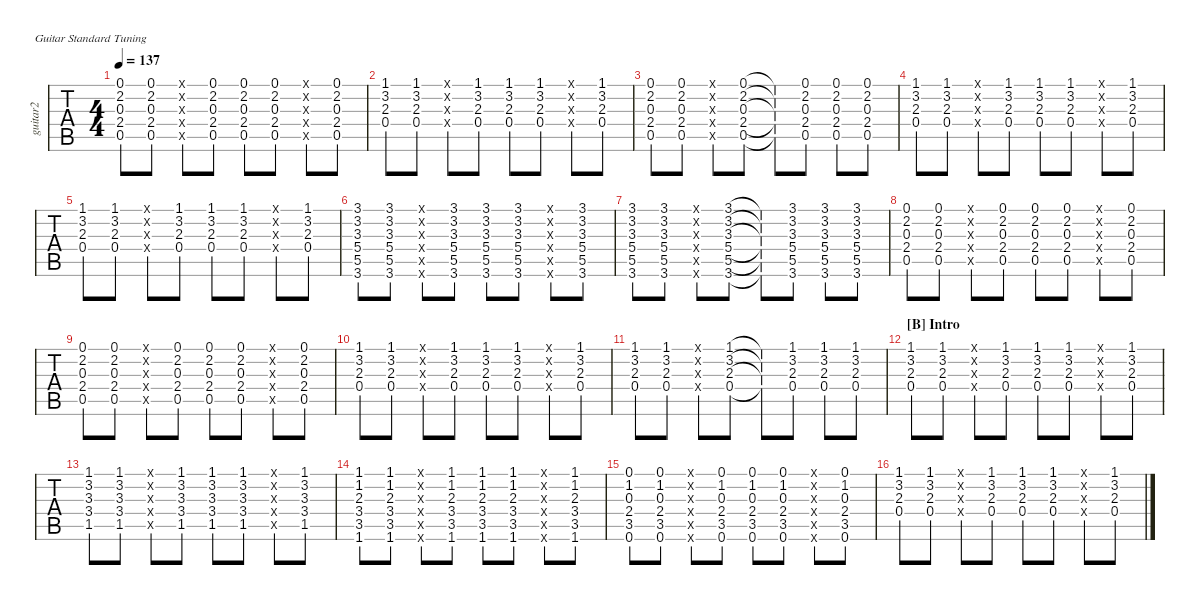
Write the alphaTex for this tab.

\defaultSystemsLayout 4
\hideDynamics
\bracketExtendMode nobrackets
\track ("Guitar2" "guitar2") {defaultSystemsLayout 4 instrument electricguitarclean}
\staff {tabs}
\tuning (E4 B3 G3 D3 A2 E2)
\ts (4 4)
\tempo 137
\clef g2
\ks f
(0.5{acc forcenatural} 2.4{acc forcenatural} 0.3{acc forcenatural} 2.2{acc b} 0.1{acc forcenatural}).8{dy mf beam Up} (0.5{acc forcenatural} 2.4{acc forcenatural} 0.3{acc forcenatural} 2.2{acc b} 0.1{acc forcenatural}).8{beam Up} (0.5{x acc forcenatural} 2.4{x acc forcenatural} 0.3{x acc forcenatural} 2.2{x acc b} 0.1{x acc forcenatural}).8{beam Up} (0.5{acc forcenatural} 2.4{acc forcenatural} 0.3{acc forcenatural} 2.2{acc b} 0.1{acc forcenatural}).8{beam Up} (0.5{acc forcenatural} 2.4{acc forcenatural} 0.3{acc forcenatural} 2.2{acc b} 0.1{acc forcenatural}).8{beam Up} (0.5{acc forcenatural} 2.4{acc forcenatural} 0.3{acc forcenatural} 2.2{acc b} 0.1{acc forcenatural}).8{beam Up} (0.5{x acc forcenatural} 2.4{x acc forcenatural} 0.3{x acc forcenatural} 2.2{x acc b} 0.1{x acc forcenatural}).8{beam Up} (0.5{acc forcenatural} 2.4{acc forcenatural} 0.3{acc forcenatural} 2.2{acc b} 0.1{acc forcenatural}).8{beam Up} |
(0.4{acc forcenatural} 2.3{acc forcenatural} 3.2{acc forcenatural} 1.1{acc forcenatural}).8{beam Up} (0.4{acc forcenatural} 2.3{acc forcenatural} 3.2{acc forcenatural} 1.1{acc forcenatural}).8{beam Up} (0.4{x acc forcenatural} 2.3{x acc forcenatural} 3.2{x acc forcenatural} 1.1{x acc forcenatural}).8{beam Up} (0.4{acc forcenatural} 2.3{acc forcenatural} 3.2{acc forcenatural} 1.1{acc forcenatural}).8{beam Up} (0.4{acc forcenatural} 2.3{acc forcenatural} 3.2{acc forcenatural} 1.1{acc forcenatural}).8{beam Up} (0.4{acc forcenatural} 2.3{acc forcenatural} 3.2{acc forcenatural} 1.1{acc forcenatural}).8{beam Up} (0.4{x acc forcenatural} 2.3{x acc forcenatural} 3.2{x acc forcenatural} 1.1{x acc forcenatural}).8{beam Up} (0.4{acc forcenatural} 2.3{acc forcenatural} 3.2{acc forcenatural} 1.1{acc forcenatural}).8{beam Up} |
(0.5{acc forcenatural} 2.4{acc forcenatural} 0.3{acc forcenatural} 2.2{acc b} 0.1{acc forcenatural}).8{beam Up} (0.5{acc forcenatural} 2.4{acc forcenatural} 0.3{acc forcenatural} 2.2{acc b} 0.1{acc forcenatural}).8{beam Up} (0.5{x acc forcenatural} 2.4{x acc forcenatural} 0.3{x acc forcenatural} 2.2{x acc b} 0.1{x acc forcenatural}).8{beam Up} (0.5{acc forcenatural} 2.4{acc forcenatural} 0.3{acc forcenatural} 2.2{acc b} 0.1{acc forcenatural}).8{beam Up} (0.5{t acc forcenatural} 2.4{t acc forcenatural} 0.3{t acc forcenatural} 2.2{t acc b} 0.1{t acc forcenatural}).8{beam Up} (0.5{acc forcenatural} 2.4{acc forcenatural} 0.3{acc forcenatural} 2.2{acc b} 0.1{acc forcenatural}).8{beam Up} (0.5{acc forcenatural} 2.4{acc forcenatural} 0.3{acc forcenatural} 2.2{acc b} 0.1{acc forcenatural}).8{beam Up} (0.5{acc forcenatural} 2.4{acc forcenatural} 0.3{acc forcenatural} 2.2{acc b} 0.1{acc forcenatural}).8{beam Up} |
(0.4{acc forcenatural} 2.3{acc forcenatural} 3.2{acc forcenatural} 1.1{acc forcenatural}).8{beam Up} (0.4{acc forcenatural} 2.3{acc forcenatural} 3.2{acc forcenatural} 1.1{acc forcenatural}).8{beam Up} (0.4{x acc forcenatural} 2.3{x acc forcenatural} 3.2{x acc forcenatural} 1.1{x acc forcenatural}).8{beam Up} (0.4{acc forcenatural} 2.3{acc forcenatural} 3.2{acc forcenatural} 1.1{acc forcenatural}).8{beam Up} (0.4{acc forcenatural} 2.3{acc forcenatural} 3.2{acc forcenatural} 1.1{acc forcenatural}).8{beam Up} (0.4{acc forcenatural} 2.3{acc forcenatural} 3.2{acc forcenatural} 1.1{acc forcenatural}).8{beam Up} (0.4{x acc forcenatural} 2.3{x acc forcenatural} 3.2{x acc forcenatural} 1.1{x acc forcenatural}).8{beam Up} (0.4{acc forcenatural} 2.3{acc forcenatural} 3.2{acc forcenatural} 1.1{acc forcenatural}).8{beam Up} |
(0.4{acc forcenatural} 2.3{acc forcenatural} 3.2{acc forcenatural} 1.1{acc forcenatural}).8{beam Up} (0.4{acc forcenatural} 2.3{acc forcenatural} 3.2{acc forcenatural} 1.1{acc forcenatural}).8{beam Up} (0.4{x acc forcenatural} 2.3{x acc forcenatural} 3.2{x acc forcenatural} 1.1{x acc forcenatural}).8{beam Up} (0.4{acc forcenatural} 2.3{acc forcenatural} 3.2{acc forcenatural} 1.1{acc forcenatural}).8{beam Up} (0.4{acc forcenatural} 2.3{acc forcenatural} 3.2{acc forcenatural} 1.1{acc forcenatural}).8{beam Up} (0.4{acc forcenatural} 2.3{acc forcenatural} 3.2{acc forcenatural} 1.1{acc forcenatural}).8{beam Up} (0.4{x acc forcenatural} 2.3{x acc forcenatural} 3.2{x acc forcenatural} 1.1{x acc forcenatural}).8{beam Up} (0.4{acc forcenatural} 2.3{acc forcenatural} 3.2{acc forcenatural} 1.1{acc forcenatural}).8{beam Up} |
(5.4{acc forcenatural} 3.3{acc b} 3.2{acc forcenatural} 3.1{acc forcenatural} 5.5{acc forcenatural} 3.6{acc forcenatural}).8{beam Up} (5.4{acc forcenatural} 3.3{acc b} 3.2{acc forcenatural} 3.1{acc forcenatural} 5.5{acc forcenatural} 3.6{acc forcenatural}).8{beam Up} (5.4{x acc forcenatural} 3.3{x acc b} 3.2{x acc forcenatural} 3.1{x acc forcenatural} 5.5{x acc forcenatural} 3.6{x acc forcenatural}).8{beam Up} (5.4{acc forcenatural} 3.3{acc b} 3.2{acc forcenatural} 3.1{acc forcenatural} 5.5{acc forcenatural} 3.6{acc forcenatural}).8{beam Up} (5.4{acc forcenatural} 3.3{acc b} 3.2{acc forcenatural} 3.1{acc forcenatural} 5.5{acc forcenatural} 3.6{acc forcenatural}).8{beam Up} (5.4{acc forcenatural} 3.3{acc b} 3.2{acc forcenatural} 3.1{acc forcenatural} 5.5{acc forcenatural} 3.6{acc forcenatural}).8{beam Up} (5.4{x acc forcenatural} 3.3{x acc b} 3.2{x acc forcenatural} 3.1{x acc forcenatural} 5.5{x acc forcenatural} 3.6{x acc forcenatural}).8{beam Up} (5.4{acc forcenatural} 3.3{acc b} 3.2{acc forcenatural} 3.1{acc forcenatural} 5.5{acc forcenatural} 3.6{acc forcenatural}).8{beam Up} |
(5.4{acc forcenatural} 3.3{acc b} 3.2{acc forcenatural} 3.1{acc forcenatural} 5.5{acc forcenatural} 3.6{acc forcenatural}).8{beam Up} (5.4{acc forcenatural} 3.3{acc b} 3.2{acc forcenatural} 3.1{acc forcenatural} 5.5{acc forcenatural} 3.6{acc forcenatural}).8{beam Up} (5.4{x acc forcenatural} 3.3{x acc b} 3.2{x acc forcenatural} 3.1{x acc forcenatural} 5.5{x acc forcenatural} 3.6{x acc forcenatural}).8{beam Up} (5.4{acc forcenatural} 3.3{acc b} 3.2{acc forcenatural} 3.1{acc forcenatural} 5.5{acc forcenatural} 3.6{acc forcenatural}).8{beam Up} (5.4{t acc forcenatural} 3.3{t acc b} 3.2{t acc forcenatural} 3.1{t acc forcenatural} 5.5{t acc forcenatural} 3.6{t acc forcenatural}).8{beam Up} (5.4{acc forcenatural} 3.3{acc b} 3.2{acc forcenatural} 3.1{acc forcenatural} 5.5{acc forcenatural} 3.6{acc forcenatural}).8{beam Up} (5.4{acc forcenatural} 3.3{acc b} 3.2{acc forcenatural} 3.1{acc forcenatural} 5.5{acc forcenatural} 3.6{acc forcenatural}).8{beam Up} (5.4{acc forcenatural} 3.3{acc b} 3.2{acc forcenatural} 3.1{acc forcenatural} 5.5{acc forcenatural} 3.6{acc forcenatural}).8{beam Up} |
(0.5{acc forcenatural} 2.4{acc forcenatural} 0.3{acc forcenatural} 2.2{acc b} 0.1{acc forcenatural}).8{beam Up} (0.5{acc forcenatural} 2.4{acc forcenatural} 0.3{acc forcenatural} 2.2{acc b} 0.1{acc forcenatural}).8{beam Up} (0.5{x acc forcenatural} 2.4{x acc forcenatural} 0.3{x acc forcenatural} 2.2{x acc b} 0.1{x acc forcenatural}).8{beam Up} (0.5{acc forcenatural} 2.4{acc forcenatural} 0.3{acc forcenatural} 2.2{acc b} 0.1{acc forcenatural}).8{beam Up} (0.5{acc forcenatural} 2.4{acc forcenatural} 0.3{acc forcenatural} 2.2{acc b} 0.1{acc forcenatural}).8{beam Up} (0.5{acc forcenatural} 2.4{acc forcenatural} 0.3{acc forcenatural} 2.2{acc b} 0.1{acc forcenatural}).8{beam Up} (0.5{x acc forcenatural} 2.4{x acc forcenatural} 0.3{x acc forcenatural} 2.2{x acc b} 0.1{x acc forcenatural}).8{beam Up} (0.5{acc forcenatural} 2.4{acc forcenatural} 0.3{acc forcenatural} 2.2{acc b} 0.1{acc forcenatural}).8{beam Up} |
(0.5{acc forcenatural} 2.4{acc forcenatural} 0.3{acc forcenatural} 2.2{acc b} 0.1{acc forcenatural}).8{beam Up} (0.5{acc forcenatural} 2.4{acc forcenatural} 0.3{acc forcenatural} 2.2{acc b} 0.1{acc forcenatural}).8{beam Up} (0.5{x acc forcenatural} 2.4{x acc forcenatural} 0.3{x acc forcenatural} 2.2{x acc b} 0.1{x acc forcenatural}).8{beam Up} (0.5{acc forcenatural} 2.4{acc forcenatural} 0.3{acc forcenatural} 2.2{acc b} 0.1{acc forcenatural}).8{beam Up} (0.5{acc forcenatural} 2.4{acc forcenatural} 0.3{acc forcenatural} 2.2{acc b} 0.1{acc forcenatural}).8{beam Up} (0.5{acc forcenatural} 2.4{acc forcenatural} 0.3{acc forcenatural} 2.2{acc b} 0.1{acc forcenatural}).8{beam Up} (0.5{x acc forcenatural} 2.4{x acc forcenatural} 0.3{x acc forcenatural} 2.2{x acc b} 0.1{x acc forcenatural}).8{beam Up} (0.5{acc forcenatural} 2.4{acc forcenatural} 0.3{acc forcenatural} 2.2{acc b} 0.1{acc forcenatural}).8{beam Up} |
(0.4{acc forcenatural} 2.3{acc forcenatural} 3.2{acc forcenatural} 1.1{acc forcenatural}).8{beam Up} (0.4{acc forcenatural} 2.3{acc forcenatural} 3.2{acc forcenatural} 1.1{acc forcenatural}).8{beam Up} (0.4{x acc forcenatural} 2.3{x acc forcenatural} 3.2{x acc forcenatural} 1.1{x acc forcenatural}).8{beam Up} (0.4{acc forcenatural} 2.3{acc forcenatural} 3.2{acc forcenatural} 1.1{acc forcenatural}).8{beam Up} (0.4{acc forcenatural} 2.3{acc forcenatural} 3.2{acc forcenatural} 1.1{acc forcenatural}).8{beam Up} (0.4{acc forcenatural} 2.3{acc forcenatural} 3.2{acc forcenatural} 1.1{acc forcenatural}).8{beam Up} (0.4{x acc forcenatural} 2.3{x acc forcenatural} 3.2{x acc forcenatural} 1.1{x acc forcenatural}).8{beam Up} (0.4{acc forcenatural} 2.3{acc forcenatural} 3.2{acc forcenatural} 1.1{acc forcenatural}).8{beam Up} |
(0.4{acc forcenatural} 2.3{acc forcenatural} 3.2{acc forcenatural} 1.1{acc forcenatural}).8{beam Up} (0.4{acc forcenatural} 2.3{acc forcenatural} 3.2{acc forcenatural} 1.1{acc forcenatural}).8{beam Up} (0.4{x acc forcenatural} 2.3{x acc forcenatural} 3.2{x acc forcenatural} 1.1{x acc forcenatural}).8{beam Up} (0.4{acc forcenatural} 2.3{acc forcenatural} 3.2{acc forcenatural} 1.1{acc forcenatural}).8{beam Up} (0.4{t acc forcenatural} 2.3{t acc forcenatural} 3.2{t acc forcenatural} 1.1{t acc forcenatural}).8{beam Up} (0.4{acc forcenatural} 2.3{acc forcenatural} 3.2{acc forcenatural} 1.1{acc forcenatural}).8{beam Up} (0.4{acc forcenatural} 2.3{acc forcenatural} 3.2{acc forcenatural} 1.1{acc forcenatural}).8{beam Up} (0.4{acc forcenatural} 2.3{acc forcenatural} 3.2{acc forcenatural} 1.1{acc forcenatural}).8{beam Up} |
\section ("B" "Intro")
(0.4{acc forcenatural} 2.3{acc forcenatural} 3.2{acc forcenatural} 1.1{acc forcenatural}).8{beam Up} (0.4{acc forcenatural} 2.3{acc forcenatural} 3.2{acc forcenatural} 1.1{acc forcenatural}).8{beam Up} (0.4{x acc forcenatural} 2.3{x acc forcenatural} 3.2{x acc forcenatural} 1.1{x acc forcenatural}).8{beam Up} (0.4{acc forcenatural} 2.3{acc forcenatural} 3.2{acc forcenatural} 1.1{acc forcenatural}).8{beam Up} (0.4{acc forcenatural} 2.3{acc forcenatural} 3.2{acc forcenatural} 1.1{acc forcenatural}).8{beam Up} (0.4{acc forcenatural} 2.3{acc forcenatural} 3.2{acc forcenatural} 1.1{acc forcenatural}).8{beam Up} (0.4{x acc forcenatural} 2.3{x acc forcenatural} 3.2{x acc forcenatural} 1.1{x acc forcenatural}).8{beam Up} (0.4{acc forcenatural} 2.3{acc forcenatural} 3.2{acc forcenatural} 1.1{acc forcenatural}).8{beam Up} |
(1.5{acc b} 3.4{acc forcenatural} 3.3{acc b} 3.2{acc forcenatural} 1.1{acc forcenatural}).8{beam Up} (1.5{acc b} 3.4{acc forcenatural} 3.3{acc b} 3.2{acc forcenatural} 1.1{acc forcenatural}).8{beam Up} (1.5{x acc b} 3.4{x acc forcenatural} 3.3{x acc b} 3.2{x acc forcenatural} 1.1{x acc forcenatural}).8{beam Up} (1.5{acc b} 3.4{acc forcenatural} 3.3{acc b} 3.2{acc forcenatural} 1.1{acc forcenatural}).8{beam Up} (1.5{acc b} 3.4{acc forcenatural} 3.3{acc b} 3.2{acc forcenatural} 1.1{acc forcenatural}).8{beam Up} (1.5{acc b} 3.4{acc forcenatural} 3.3{acc b} 3.2{acc forcenatural} 1.1{acc forcenatural}).8{beam Up} (1.5{x acc b} 3.4{x acc forcenatural} 3.3{x acc b} 3.2{x acc forcenatural} 1.1{x acc forcenatural}).8{beam Up} (1.5{acc b} 3.4{acc forcenatural} 3.3{acc b} 3.2{acc forcenatural} 1.1{acc forcenatural}).8{beam Up} |
(1.6{acc forcenatural} 3.5{acc forcenatural} 3.4{acc forcenatural} 2.3{acc forcenatural} 1.2{acc forcenatural} 1.1{acc forcenatural}).8{beam Up} (1.6{acc forcenatural} 3.5{acc forcenatural} 3.4{acc forcenatural} 2.3{acc forcenatural} 1.2{acc forcenatural} 1.1{acc forcenatural}).8{beam Up} (1.6{x acc forcenatural} 3.5{x acc forcenatural} 3.4{x acc forcenatural} 2.3{x acc forcenatural} 1.2{x acc forcenatural} 1.1{x acc forcenatural}).8{beam Up} (1.6{acc forcenatural} 3.5{acc forcenatural} 3.4{acc forcenatural} 2.3{acc forcenatural} 1.2{acc forcenatural} 1.1{acc forcenatural}).8{beam Up} (1.6{acc forcenatural} 3.5{acc forcenatural} 3.4{acc forcenatural} 2.3{acc forcenatural} 1.2{acc forcenatural} 1.1{acc forcenatural}).8{beam Up} (1.6{acc forcenatural} 3.5{acc forcenatural} 3.4{acc forcenatural} 2.3{acc forcenatural} 1.2{acc forcenatural} 1.1{acc forcenatural}).8{beam Up} (1.6{x acc forcenatural} 3.5{x acc forcenatural} 3.4{x acc forcenatural} 2.3{x acc forcenatural} 1.2{x acc forcenatural} 1.1{x acc forcenatural}).8{beam Up} (1.6{acc forcenatural} 3.5{acc forcenatural} 3.4{acc forcenatural} 2.3{acc forcenatural} 1.2{acc forcenatural} 1.1{acc forcenatural}).8{beam Up} |
(3.5{acc forcenatural} 0.6{acc forcenatural} 2.4{acc forcenatural} 0.3{acc forcenatural} 1.2{acc forcenatural} 0.1{acc forcenatural}).8{beam Up} (3.5{acc forcenatural} 0.6{acc forcenatural} 2.4{acc forcenatural} 0.3{acc forcenatural} 1.2{acc forcenatural} 0.1{acc forcenatural}).8{beam Up} (3.5{x acc forcenatural} 0.6{x acc forcenatural} 2.4{x acc forcenatural} 0.3{x acc forcenatural} 1.2{x acc forcenatural} 0.1{x acc forcenatural}).8{beam Up} (3.5{acc forcenatural} 0.6{acc forcenatural} 2.4{acc forcenatural} 0.3{acc forcenatural} 1.2{acc forcenatural} 0.1{acc forcenatural}).8{beam Up} (3.5{acc forcenatural} 0.6{acc forcenatural} 2.4{acc forcenatural} 0.3{acc forcenatural} 1.2{acc forcenatural} 0.1{acc forcenatural}).8{beam Up} (3.5{acc forcenatural} 0.6{acc forcenatural} 2.4{acc forcenatural} 0.3{acc forcenatural} 1.2{acc forcenatural} 0.1{acc forcenatural}).8{beam Up} (3.5{x acc forcenatural} 0.6{x acc forcenatural} 2.4{x acc forcenatural} 0.3{x acc forcenatural} 1.2{x acc forcenatural} 0.1{x acc forcenatural}).8{beam Up} (3.5{acc forcenatural} 0.6{acc forcenatural} 2.4{acc forcenatural} 0.3{acc forcenatural} 1.2{acc forcenatural} 0.1{acc forcenatural}).8{beam Up} |
(0.4{acc forcenatural} 2.3{acc forcenatural} 3.2{acc forcenatural} 1.1{acc forcenatural}).8{beam Up} (0.4{acc forcenatural} 2.3{acc forcenatural} 3.2{acc forcenatural} 1.1{acc forcenatural}).8{beam Up} (0.4{x acc forcenatural} 2.3{x acc forcenatural} 3.2{x acc forcenatural} 1.1{x acc forcenatural}).8{beam Up} (0.4{acc forcenatural} 2.3{acc forcenatural} 3.2{acc forcenatural} 1.1{acc forcenatural}).8{beam Up} (0.4{acc forcenatural} 2.3{acc forcenatural} 3.2{acc forcenatural} 1.1{acc forcenatural}).8{beam Up} (0.4{acc forcenatural} 2.3{acc forcenatural} 3.2{acc forcenatural} 1.1{acc forcenatural}).8{beam Up} (0.4{x acc forcenatural} 2.3{x acc forcenatural} 3.2{x acc forcenatural} 1.1{x acc forcenatural}).8{beam Up} (0.4{acc forcenatural} 2.3{acc forcenatural} 3.2{acc forcenatural} 1.1{acc forcenatural}).8{beam Up}
